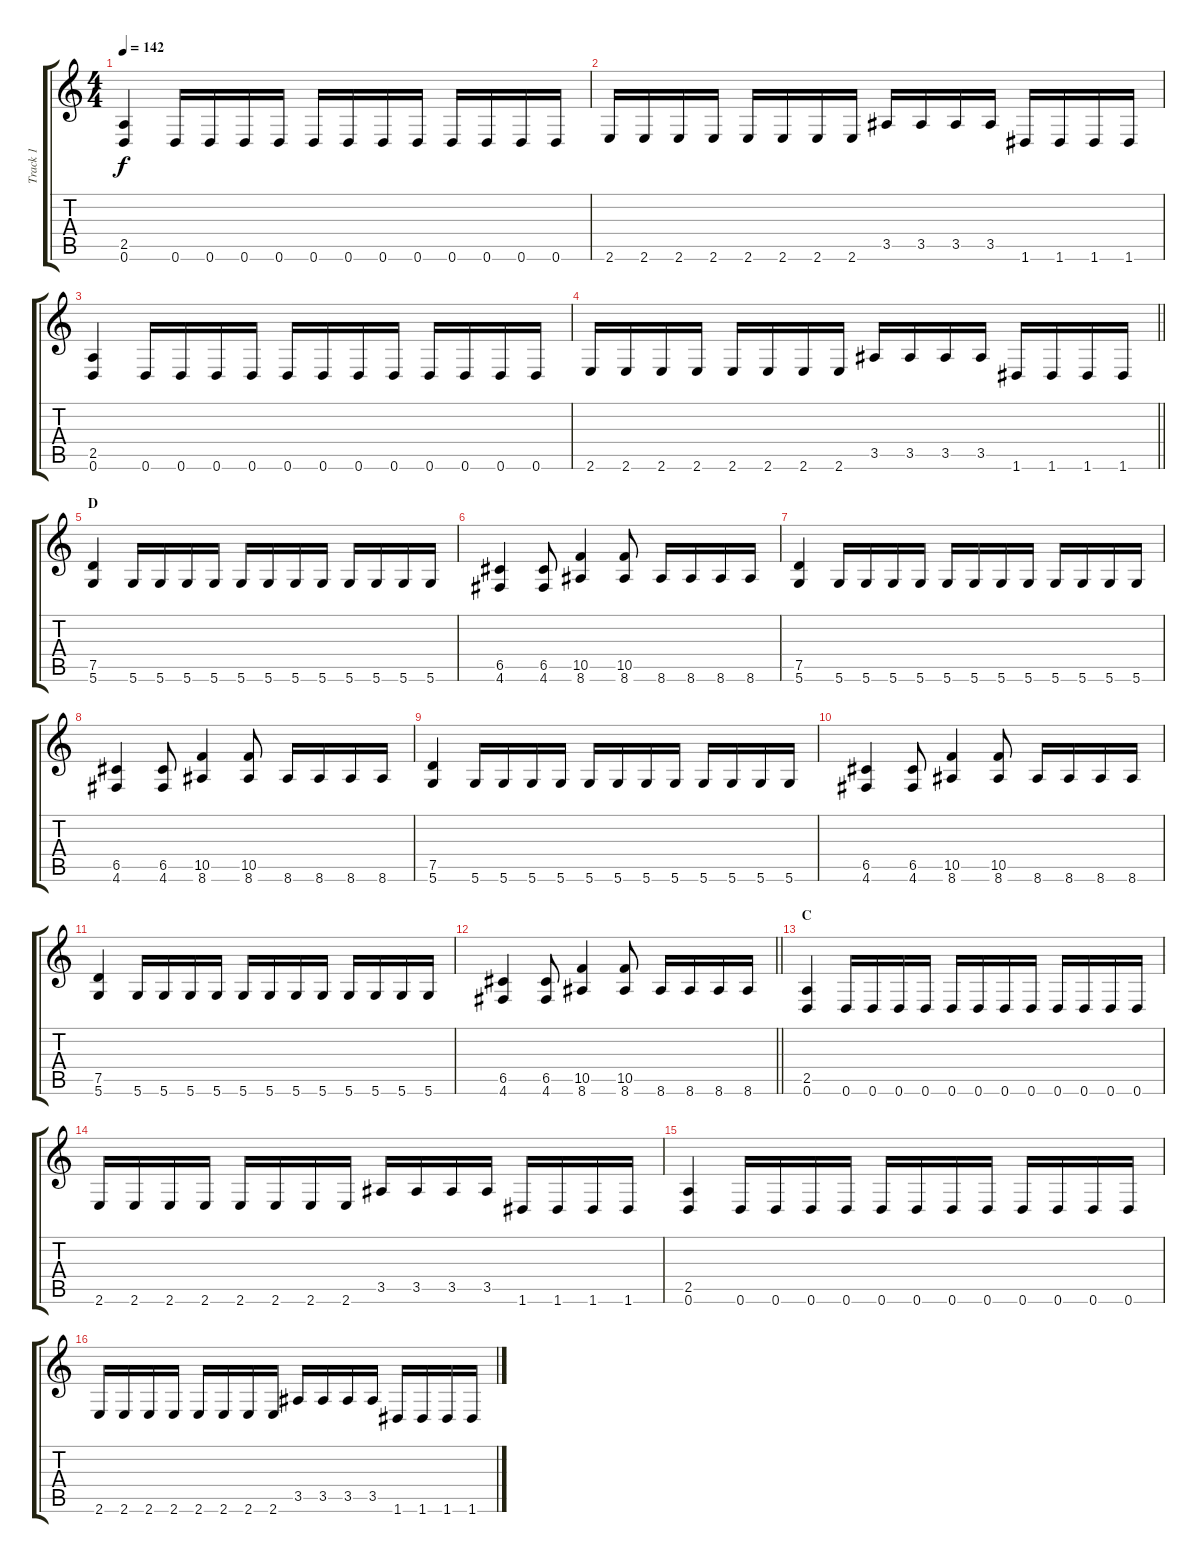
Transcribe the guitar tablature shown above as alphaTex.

\track ("Track 1" "Track 1") {instrument overdrivenguitar}
\staff {score tabs}
\tuning (D4 A3 F3 C3 G2 D2) {hide}
\ts (4 4)
\tempo 142
\clef g2
\ks c
(2.5 0.6).4{dy f} 0.6.16 0.6.16 0.6.16 0.6.16 0.6.16 0.6.16 0.6.16 0.6.16 0.6.16 0.6.16 0.6.16 0.6.16 |
2.6.16 2.6.16 2.6.16 2.6.16 2.6.16 2.6.16 2.6.16 2.6.16 3.5.16 3.5.16 3.5.16 3.5.16 1.6.16 1.6.16 1.6.16 1.6.16 |
(2.5 0.6).4 0.6.16 0.6.16 0.6.16 0.6.16 0.6.16 0.6.16 0.6.16 0.6.16 0.6.16 0.6.16 0.6.16 0.6.16 |
\barLineRight lightlight
2.6.16 2.6.16 2.6.16 2.6.16 2.6.16 2.6.16 2.6.16 2.6.16 3.5.16 3.5.16 3.5.16 3.5.16 1.6.16 1.6.16 1.6.16 1.6.16 |
\section ("" "D")
(7.5 5.6).4 5.6.16 5.6.16 5.6.16 5.6.16 5.6.16 5.6.16 5.6.16 5.6.16 5.6.16 5.6.16 5.6.16 5.6.16 |
(6.5 4.6).4 (6.5 4.6).8 (10.5 8.6).4 (10.5 8.6).8 8.6.16 8.6.16 8.6.16 8.6.16 |
(7.5 5.6).4 5.6.16 5.6.16 5.6.16 5.6.16 5.6.16 5.6.16 5.6.16 5.6.16 5.6.16 5.6.16 5.6.16 5.6.16 |
(6.5 4.6).4 (6.5 4.6).8 (10.5 8.6).4 (10.5 8.6).8 8.6.16 8.6.16 8.6.16 8.6.16 |
(7.5 5.6).4 5.6.16 5.6.16 5.6.16 5.6.16 5.6.16 5.6.16 5.6.16 5.6.16 5.6.16 5.6.16 5.6.16 5.6.16 |
(6.5 4.6).4 (6.5 4.6).8 (10.5 8.6).4 (10.5 8.6).8 8.6.16 8.6.16 8.6.16 8.6.16 |
(7.5 5.6).4 5.6.16 5.6.16 5.6.16 5.6.16 5.6.16 5.6.16 5.6.16 5.6.16 5.6.16 5.6.16 5.6.16 5.6.16 |
\barLineRight lightlight
(6.5 4.6).4 (6.5 4.6).8 (10.5 8.6).4 (10.5 8.6).8 8.6.16 8.6.16 8.6.16 8.6.16 |
\section ("" "C")
(2.5 0.6).4 0.6.16 0.6.16 0.6.16 0.6.16 0.6.16 0.6.16 0.6.16 0.6.16 0.6.16 0.6.16 0.6.16 0.6.16 |
2.6.16 2.6.16 2.6.16 2.6.16 2.6.16 2.6.16 2.6.16 2.6.16 3.5.16 3.5.16 3.5.16 3.5.16 1.6.16 1.6.16 1.6.16 1.6.16 |
(2.5 0.6).4 0.6.16 0.6.16 0.6.16 0.6.16 0.6.16 0.6.16 0.6.16 0.6.16 0.6.16 0.6.16 0.6.16 0.6.16 |
2.6.16 2.6.16 2.6.16 2.6.16 2.6.16 2.6.16 2.6.16 2.6.16 3.5.16 3.5.16 3.5.16 3.5.16 1.6.16 1.6.16 1.6.16 1.6.16
